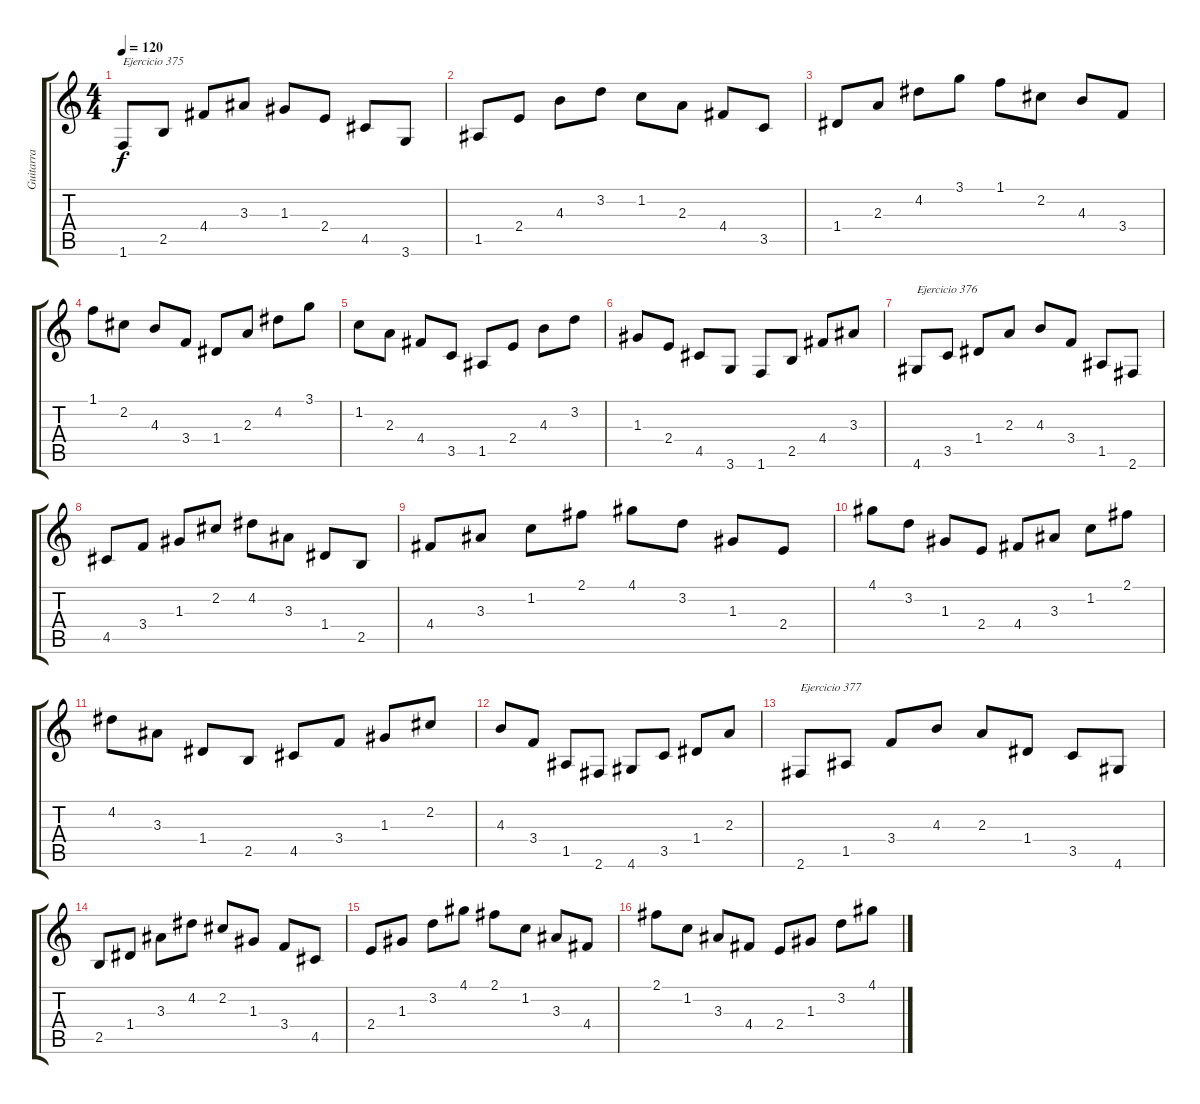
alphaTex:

\track ("Guitarra " "Guitarra ") {instrument acousticguitarnylon}
\staff {score tabs}
\tuning (E4 B3 G3 D3 A2 E2) {hide}
\ts (4 4)
\tempo 120
\clef g2
\ks c
1.6.8{txt "Ejercicio 375" dy f} 2.5.8 4.4.8 3.3.8 1.3.8 2.4.8 4.5.8 3.6.8 |
1.5.8 2.4.8 4.3.8 3.2.8 1.2.8 2.3.8 4.4.8 3.5.8 |
1.4.8 2.3.8 4.2.8 3.1.8 1.1.8 2.2.8 4.3.8 3.4.8 |
1.1.8 2.2.8 4.3.8 3.4.8 1.4.8 2.3.8 4.2.8 3.1.8 |
1.2.8 2.3.8 4.4.8 3.5.8 1.5.8 2.4.8 4.3.8 3.2.8 |
1.3.8 2.4.8 4.5.8 3.6.8 1.6.8 2.5.8 4.4.8 3.3.8 |
4.6.8{txt "Ejercicio 376"} 3.5.8 1.4.8 2.3.8 4.3.8 3.4.8 1.5.8 2.6.8 |
4.5.8 3.4.8 1.3.8 2.2.8 4.2.8 3.3.8 1.4.8 2.5.8 |
4.4.8 3.3.8 1.2.8 2.1.8 4.1.8 3.2.8 1.3.8 2.4.8 |
4.1.8 3.2.8 1.3.8 2.4.8 4.4.8 3.3.8 1.2.8 2.1.8 |
4.2.8 3.3.8 1.4.8 2.5.8 4.5.8 3.4.8 1.3.8 2.2.8 |
4.3.8 3.4.8 1.5.8 2.6.8 4.6.8 3.5.8 1.4.8 2.3.8 |
2.6.8{txt "Ejercicio 377"} 1.5.8 3.4.8 4.3.8 2.3.8 1.4.8 3.5.8 4.6.8 |
2.5.8 1.4.8 3.3.8 4.2.8 2.2.8 1.3.8 3.4.8 4.5.8 |
2.4.8 1.3.8 3.2.8 4.1.8 2.1.8 1.2.8 3.3.8 4.4.8 |
2.1.8 1.2.8 3.3.8 4.4.8 2.4.8 1.3.8 3.2.8 4.1.8
